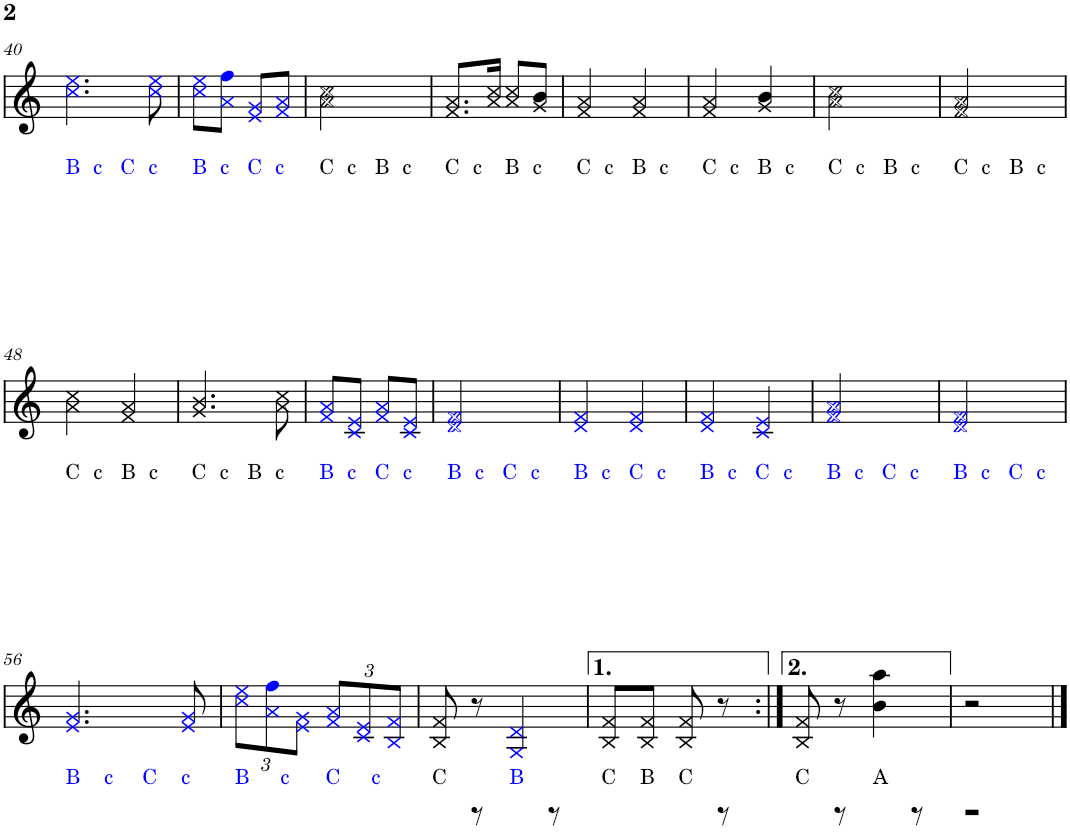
**kern	**kern	**kern
*part3	*part2	*part1
*staff3	*staff2	*staff1
*I"Akkordeon	*I"Akkordeon	*I"Akkordeon
!!LO:PB:g=z
*clefG2	*clefF4	*clefG2
*k[]	*k[]	*k[]
*M2/4	*M2/4	*M2/4
=40	=40	=40
!LO:TX:a:color=#0000FF:t=B	!	!
8ryy	8AA'/L	4.cci\ 4.eei\
!LO:TX:a:color=#0000FF:t=c	!	!
8ryy	8D'/J	.
!LO:TX:a:color=#0000FF:t=C	!	!
8ryy	8DD'/L	.
!LO:TX:a:color=#0000FF:t=c	!	!
8ryy	8D'/J	8cci\ 8eei\
=41	=41	=41
!LO:TX:a:color=#0000FF:t=B	!	!
8ryy	8AA'/L	8cci\ 8eei\L
!LO:TX:a:color=#0000FF:t=c	!	!
8ryy	8D'/J	8ai\ 8ffi\J
!LO:TX:a:color=#0000FF:t=C	!	!
8ryy	8DD'/L	8ei/ 8gi/L
!LO:TX:a:color=#0000FF:t=c	!	!
8ryy	8D'/J	8fi/ 8ai/J
=42	=42	=42
!LO:TX:a:t=C	!	!
8ryy	8GG'/L	2a\ 2cc\
!LO:TX:a:t=c	!	!
8ryy	8G'/J	.
!LO:TX:a:t=B	!	!
8ryy	8DD'/L	.
!LO:TX:a:t=c	!	!
8ryy	8G'/J	.
=43	=43	=43
!LO:TX:a:t=C	!	!
8ryy	8GG'/L	8.f/ 8.a/L
!LO:TX:a:t=c	!	!
8ryy	8G'/J	.
.	.	16a/ 16cc/Jk
!LO:TX:a:t=B	!	!
8ryy	8DD'/L	8a/ 8cc/L
!LO:TX:a:t=c	!	!
8ryy	8G'/J	8g/ 8b/J
=44	=44	=44
!LO:TX:a:t=C	!	!
8ryy	8GG'/L	4f/ 4a/
!LO:TX:a:t=c	!	!
8ryy	8G'/J	.
!LO:TX:a:t=B	!	!
8ryy	8DD'/L	4f/ 4a/
!LO:TX:a:t=c	!	!
8ryy	8G'/J	.
=45	=45	=45
!LO:TX:a:t=C	!	!
8ryy	8GG'/L	4f/ 4a/
!LO:TX:a:t=c	!	!
8ryy	8G'/J	.
!LO:TX:a:t=B	!	!
8ryy	8DD'/L	4g/ 4b/
!LO:TX:a:t=c	!	!
8ryy	8G'/J	.
=46	=46	=46
!LO:TX:a:t=C	!	!
8ryy	8GG'/L	2a\ 2cc\
!LO:TX:a:t=c	!	!
8ryy	8G'/J	.
!LO:TX:a:t=B	!	!
8ryy	8DD'/L	.
!LO:TX:a:t=c	!	!
8ryy	8G'/J	.
=47	=47	=47
!LO:TX:a:t=C	!	!
8ryy	8GG'/L	2f/ 2a/
!LO:TX:a:t=c	!	!
8ryy	8G'/J	.
!LO:TX:a:t=B	!	!
8ryy	8DD'/L	.
!LO:TX:a:t=c	!	!
8ryy	8G'/J	.
!!LO:LB:g=z
=48	=48	=48
!LO:TX:a:t=C	!	!
8ryy	8GG'/L	4a\ 4cc\
!LO:TX:a:t=c	!	!
8ryy	8G'/J	.
!LO:TX:a:t=B	!	!
8ryy	8DD'/L	4f/ 4a/
!LO:TX:a:t=c	!	!
8ryy	8G'/J	.
=49	=49	=49
!LO:TX:a:t=C	!	!
8ryy	8GG'/L	4.g/ 4.b/
!LO:TX:a:t=c	!	!
8ryy	8G'/J	.
!LO:TX:a:t=B	!	!
8ryy	8DD'/L	.
!LO:TX:a:t=c	!	!
8ryy	8G'/J	8a\ 8cc\
=50	=50	=50
!LO:TX:a:color=#0000FF:t=B	!	!
8ryy	8AA'/L	8fi/ 8ai/L
!LO:TX:a:color=#0000FF:t=c	!	!
8ryy	8D'/J	8ci/ 8ei/J
!LO:TX:a:color=#0000FF:t=C	!	!
8ryy	8DD'/L	8fi/ 8ai/L
!LO:TX:a:color=#0000FF:t=c	!	!
8ryy	8D'/J	8ci/ 8ei/J
=51	=51	=51
!LO:TX:a:color=#0000FF:t=B	!	!
8ryy	8AA'/L	2di/ 2fi/
!LO:TX:a:color=#0000FF:t=c	!	!
8ryy	8D'/J	.
!LO:TX:a:color=#0000FF:t=C	!	!
8ryy	8DD'/L	.
!LO:TX:a:color=#0000FF:t=c	!	!
8ryy	8D'/J	.
=52	=52	=52
!LO:TX:a:color=#0000FF:t=B	!	!
8ryy	8AA'/L	4di/ 4fi/
!LO:TX:a:color=#0000FF:t=c	!	!
8ryy	8D'/J	.
!LO:TX:a:color=#0000FF:t=C	!	!
8ryy	8DD'/L	4di/ 4fi/
!LO:TX:a:color=#0000FF:t=c	!	!
8ryy	8D'/J	.
=53	=53	=53
!LO:TX:a:color=#0000FF:t=B	!	!
8ryy	8AA'/L	4di/ 4fi/
!LO:TX:a:color=#0000FF:t=c	!	!
8ryy	8D'/J	.
!LO:TX:a:color=#0000FF:t=C	!	!
8ryy	8DD'/L	4ci/ 4ei/
!LO:TX:a:color=#0000FF:t=c	!	!
8ryy	8D'/J	.
=54	=54	=54
!LO:TX:a:color=#0000FF:t=B	!	!
8ryy	8AA'/L	2fi/ 2ai/
!LO:TX:a:color=#0000FF:t=c	!	!
8ryy	8D'/J	.
!LO:TX:a:color=#0000FF:t=C	!	!
8ryy	8DD'/L	.
!LO:TX:a:color=#0000FF:t=c	!	!
8ryy	8D'/J	.
=55	=55	=55
!LO:TX:a:color=#0000FF:t=B	!	!
8ryy	8AA'/L	2di/ 2fi/
!LO:TX:a:color=#0000FF:t=c	!	!
8ryy	8D'/J	.
!LO:TX:a:color=#0000FF:t=C	!	!
8ryy	8DD'/L	.
!LO:TX:a:color=#0000FF:t=c	!	!
8ryy	8D'/J	.
!!LO:LB:g=z
=56	=56	=56
!LO:TX:a:color=#0000FF:t=B	!	!
8ryy	8AA'/L	4.ei/ 4.gi/
!LO:TX:a:color=#0000FF:t=c	!	!
8ryy	8D'/J	.
!LO:TX:a:color=#0000FF:t=C	!	!
8ryy	8DD'/L	.
!LO:TX:a:color=#0000FF:t=c	!	!
8ryy	8D'/J	8ei/ 8gi/
=57	=57	=57
*	*	*Xbrackettup
!LO:TX:a:color=#0000FF:t=B	!	!
8ryy	8AA'/L	12cci\ 12eei\L
.	.	12ai\ 12ffi\
!LO:TX:a:color=#0000FF:t=c	!	!
8ryy	8D'/J	.
.	.	12ei\ 12gi\J
!LO:TX:a:color=#0000FF:t=C	!	!
8ryy	8DD'/L	12fi/ 12ai/L
.	.	12ci/ 12ei/
!LO:TX:a:color=#0000FF:t=c	!	!
8ryy	8D'/J	.
.	.	12Bi/ 12fi/J
=58	=58	=58
!LO:TX:a:t=C	!	!
8ryy	8GG'	8B/ 8f/
8r	8r	8r
!LO:TX:a:color=#0000FF:t=B	!	!
8ryy	8AA'	4Gi/ 4di/
8r	8r	.
=59	=59	=59
!LO:TX:a:t=C	!	!
8ryy	8GG'/L	8B/ 8f/L
!LO:TX:a:t=B	!	!
8ryy	8DD'/J	8B/ 8f/J
!LO:TX:a:t=C	!	!
8ryy	8GG'	8B/ 8f/
8r	8r	8r
=60:|!	=60:|!	=60:|!
!LO:TX:a:t=C	!	!
8ryy	8GG'	8B/ 8f/
8r	8r	8r
!LO:TX:a:t=A	!	!
8ryy	8AA'	4b\ 4aa\
8r	8r	.
=61	=61	=61
2r	2r	2r
==	==	==
*-	*-	*-
